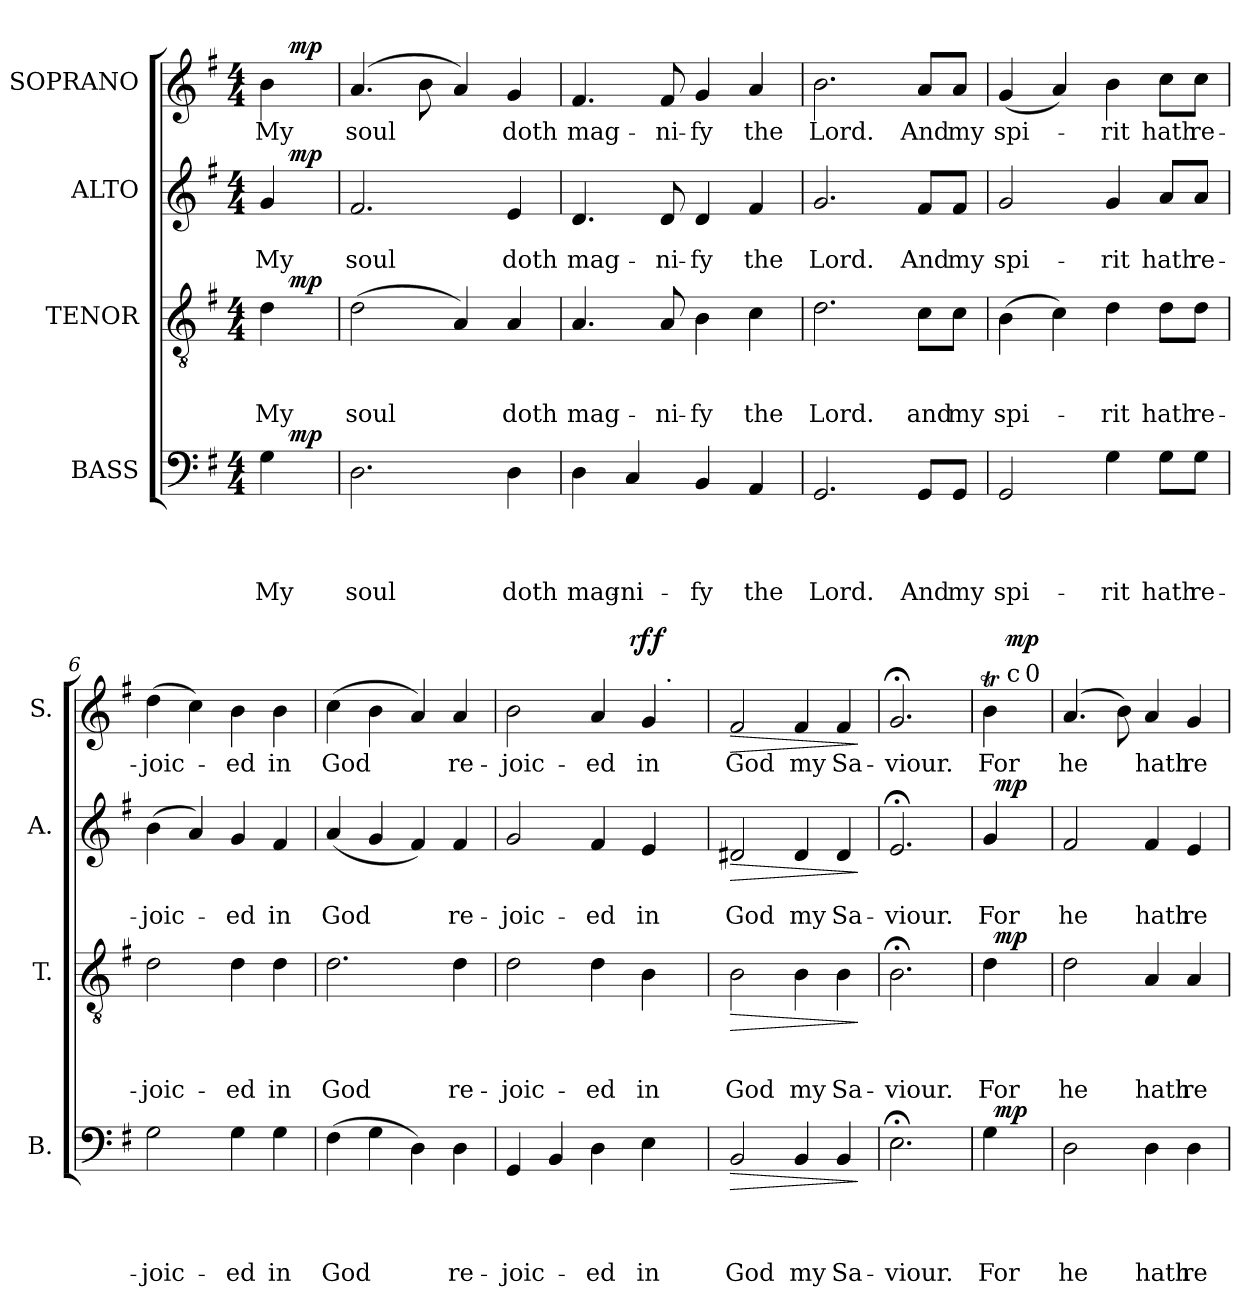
**kern	**text	**text	**text	**text	**dynam	**kern	**text	**text	**text	**dynam	**kern	**text	**text	**dynam	**kern	**text	**dynam
*part4	*part4	*part4	*part4	*part4	*part4	*part3	*part3	*part3	*part3	*part3	*part2	*part2	*part2	*part2	*part1	*part1	*part1
*staff4	*staff4	*staff4	*staff4	*staff4	*staff4	*staff3	*staff3	*staff3	*staff3	*staff3	*staff2	*staff2	*staff2	*staff2	*staff1	*staff1	*staff1
*I"BASS	*	*	*	*	*	*I"TENOR	*	*	*	*	*I"ALTO	*	*	*	*I"SOPRANO	*	*
*I'B.	*	*	*	*	*	*I'T.	*	*	*	*	*I'A.	*	*	*	*I'S.	*	*
*clefF4	*	*	*	*	*	*clefGv2	*	*	*	*	*clefG2	*	*	*	*clefG2	*	*
*k[f#]	*	*	*	*	*	*k[f#]	*	*	*	*	*k[f#]	*	*	*	*k[f#]	*	*
*G:	*	*	*	*	*	*G:	*	*	*	*	*G:	*	*	*	*G:	*	*
*M4/4	*	*	*	*	*	*M4/4	*	*	*	*	*M4/4	*	*	*	*M4/4	*	*
=1	=1	=1	=1	=1	=1	=1	=1	=1	=1	=1	=1	=1	=1	=1	=1	=1	=1
!	!	!	!	!	!	!	!	!	!	!	!	!	!	!	!LO:TX:a:t=Allegro (	!	!
!	!	!	!	!LO:LY:b	!	!	!	!	!LO:LY:b	!	!	!	!LO:LY:b	!	!	!LO:LY:b	!
*^	*	*	*	*	*	*^	*	*	*	*	*^	*	*	*	*^	*	*
4G\	16.ryy	.	.	.	My	.	4d\	16.ryy	.	.	My	.	4g/	16.ryy	.	My	.	4b\	16.ryy	My	.
!	!	!	!	!	!	!LO:DY:a	!	!	!	!	!	!LO:DY:a	!	!	!	!	!LO:DY:a	!	!	!	!LO:DY:a
.	8ryy	.	.	.	.	mp	.	8ryy	.	.	.	mp	.	8ryy	.	.	mp	.	8ryy	.	mp
.	32ryy	.	.	.	.	.	.	32ryy	.	.	.	.	.	32ryy	.	.	.	.	32ryy	.	.
*v	*v	*	*	*	*	*	*	*	*	*	*	*	*v	*v	*	*	*	*v	*v	*	*
*	*	*	*	*	*	*v	*v	*	*	*	*	*	*	*	*	*	*	*
=2	=2	=2	=2	=2	=2	=2	=2	=2	=2	=2	=2	=2	=2	=2	=2	=2	=2
*	*	*	*	*	*	*	*	*	*	*	*	*	*	*	*MM120	*	*
*^	*	*	*	*	*	*^	*	*	*	*	*^	*	*	*	*^	*	*
!	!	!	!	!	!LO:LY:b	!	!	!	!	!	!LO:LY:b	!	!	!	!	!LO:LY:b	!	!	!	!LO:LY:b	!
*v	*v	*	*	*	*	*	*	*	*	*	*	*	*v	*v	*	*	*	*v	*v	*	*
*	*	*	*	*	*	*v	*v	*	*	*	*	*	*	*	*	*	*	*
2.D\	.	.	.	soul	.	(>2d\	.	.	soul	.	2.f#/	.	soul	.	(4.a/	soul	.
.	.	.	.	.	.	.	.	.	.	.	.	.	.	.	8b\	.	.
.	.	.	.	.	.	4A/)	.	.	.	.	.	.	.	.	4a/)	.	.
!	!	!	!	!LO:LY:b	!	!	!	!	!LO:LY:b	!	!	!	!LO:LY:b	!	!	!LO:LY:b	!
4D\	.	.	.	doth	.	4A/	.	.	doth	.	4e/	.	doth	.	4g/	doth	.
=3	=3	=3	=3	=3	=3	=3	=3	=3	=3	=3	=3	=3	=3	=3	=3	=3	=3
!	!	!	!	!LO:LY:b	!	!	!	!	!LO:LY:b	!	!	!	!LO:LY:b	!	!	!LO:LY:b	!
4D\	.	.	.	mag-	.	4.A/	.	.	mag-	.	4.d/	.	mag-	.	4.f#/	mag-	.
!	!	!	!	!LO:LY:b	!	!	!	!	!	!	!	!	!	!	!	!	!
4C/	.	.	.	-ni-	.	.	.	.	.	.	.	.	.	.	.	.	.
!	!	!	!	!	!	!	!	!	!LO:LY:b	!	!	!	!LO:LY:b	!	!	!LO:LY:b	!
.	.	.	.	.	.	8A/	.	.	-ni-	.	8d/	.	-ni-	.	8f#/	-ni-	.
!	!	!	!	!LO:LY:b	!	!	!	!	!LO:LY:b	!	!	!	!LO:LY:b	!	!	!LO:LY:b	!
4BB/	.	.	.	-fy	.	4B\	.	.	-fy	.	4d/	.	-fy	.	4g/	-fy	.
!	!	!	!	!LO:LY:b	!	!	!	!	!LO:LY:b	!	!	!	!LO:LY:b	!	!	!LO:LY:b	!
4AA/	.	.	.	the	.	4c\	.	.	the	.	4f#/	.	the	.	4a/	the	.
=4	=4	=4	=4	=4	=4	=4	=4	=4	=4	=4	=4	=4	=4	=4	=4	=4	=4
!	!	!	!	!LO:LY:b	!	!	!	!	!LO:LY:b	!	!	!	!LO:LY:b	!	!	!LO:LY:b	!
2.GG/	.	.	.	Lord.	.	2.d\	.	.	Lord.	.	2.g/	.	Lord.	.	2.b\	Lord.	.
!	!	!	!	!LO:LY:b	!	!	!	!	!LO:LY:b	!	!	!	!LO:LY:b	!	!	!LO:LY:b	!
8GG/L	.	.	.	And	.	8c\L	.	.	and	.	8f#/L	.	And	.	8a/L	And	.
!	!	!	!	!LO:LY:b	!	!	!	!	!LO:LY:b	!	!	!	!LO:LY:b	!	!	!LO:LY:b	!
8GG/J	.	.	.	my	.	8c\J	.	.	my	.	8f#/J	.	my	.	8a/J	my	.
=5	=5	=5	=5	=5	=5	=5	=5	=5	=5	=5	=5	=5	=5	=5	=5	=5	=5
!	!	!	!	!LO:LY:b	!	!	!	!	!LO:LY:b	!	!	!	!LO:LY:b	!	!	!LO:LY:b	!
2GG/	.	.	.	spi-	.	(>4B\	.	.	spi-	.	2g/	.	spi-	.	(<4g/	spi-	.
.	.	.	.	.	.	4c\)	.	.	.	.	.	.	.	.	4a/)	.	.
!	!	!	!	!LO:LY:b	!	!	!	!	!LO:LY:b	!	!	!	!LO:LY:b	!	!	!LO:LY:b	!
4G\	.	.	.	-rit	.	4d\	.	.	-rit	.	4g/	.	-rit	.	4b\	-rit	.
!	!	!	!	!LO:LY:b	!	!	!	!	!LO:LY:b	!	!	!	!LO:LY:b	!	!	!LO:LY:b	!
8G\L	.	.	.	hath	.	8d\L	.	.	hath	.	8a/L	.	hath	.	8cc\L	hath	.
!	!	!	!	!LO:LY:b	!	!	!	!	!LO:LY:b	!	!	!	!LO:LY:b	!	!	!LO:LY:b	!
8G\J	.	.	.	re-	.	8d\J	.	.	re-	.	8a/J	.	re-	.	8cc\J	re-	.
!!LO:LB:g=z
=6	=6	=6	=6	=6	=6	=6	=6	=6	=6	=6	=6	=6	=6	=6	=6	=6	=6
!	!	!	!	!LO:LY:b	!	!	!	!	!LO:LY:b	!	!	!	!LO:LY:b	!	!	!LO:LY:b	!
2G\	.	.	.	-joic-	.	2d\	.	.	-joic-	.	(>4b\	.	-joic-	.	(>4dd\	-joic-	.
.	.	.	.	.	.	.	.	.	.	.	4a/)	.	.	.	4cc\)	.	.
!	!	!	!	!LO:LY:b	!	!	!	!	!LO:LY:b	!	!	!	!LO:LY:b	!	!	!LO:LY:b	!
4G\	.	.	.	-ed	.	4d\	.	.	-ed	.	4g/	.	-ed	.	4b\	-ed	.
!	!	!	!	!LO:LY:b	!	!	!	!	!LO:LY:b	!	!	!	!LO:LY:b	!	!	!LO:LY:b	!
4G\	.	.	.	in	.	4d\	.	.	in	.	4f#/	.	in	.	4b\	in	.
=7	=7	=7	=7	=7	=7	=7	=7	=7	=7	=7	=7	=7	=7	=7	=7	=7	=7
!	!	!	!	!LO:LY:b	!	!	!	!	!LO:LY:b	!	!	!	!LO:LY:b	!	!	!LO:LY:b	!
(>4F#\	.	.	.	God	.	2.d\	.	.	God	.	(<4a/	.	God	.	(>4cc\	God	.
4G\	.	.	.	.	.	.	.	.	.	.	4g/	.	.	.	4b\	.	.
4D\)	.	.	.	.	.	.	.	.	.	.	4f#/)	.	.	.	4a/)	.	.
!	!	!	!	!LO:LY:b	!	!	!	!	!LO:LY:b	!	!	!	!LO:LY:b	!	!	!LO:LY:b	!
4D\	.	.	.	re-	.	4d\	.	.	re-	.	4f#/	.	re-	.	4a/	re-	.
=8	=8	=8	=8	=8	=8	=8	=8	=8	=8	=8	=8	=8	=8	=8	=8	=8	=8
!	!	!	!	!LO:LY:b	!	!	!	!	!LO:LY:b	!	!	!	!LO:LY:b	!	!	!LO:LY:b	!
*	*	*	*	*	*	*	*	*	*	*	*	*	*	*	*^	*	*
*	*	*	*	*	*	*	*	*	*	*	*	*	*	*	*	*^	*	*
*	*	*	*	*	*	*	*	*	*	*	*	*	*	*	*	*	*^	*	*
4GG/	.	.	.	-joic-	.	2d\	.	.	-joic-	.	2g/	.	-joic-	.	2b\	2ryy	2ryy	2ryy	-joic-	.
4BB/	.	.	.	.	.	.	.	.	.	.	.	.	.	.	.	.	.	.	.	.
!	!	!	!	!LO:LY:b	!	!	!	!	!LO:LY:b	!	!	!	!LO:LY:b	!	!	!	!	!	!LO:LY:b	!
4D\	.	.	.	-ed	.	4d\	.	.	-ed	.	4f#/	.	-ed	.	4a/	8..ryy	4ryy	4ryy	-ed	.
!	!	!	!	!	!	!	!	!	!	!	!	!	!	!	!	!	!	!	!	!LO:DY:a
.	.	.	.	.	.	.	.	.	.	.	.	.	.	.	.	4ryy	.	.	.	rf
!	!	!	!	!LO:LY:b	!	!	!	!	!LO:LY:b	!	!	!	!LO:LY:b	!	!	!	!	!	!LO:LY:b	!
4E\	.	.	.	in	.	4B\	.	.	in	.	4e/	.	in	.	4g/	.	32ryy	16ryy	in	.
!	!	!	!	!	!	!	!	!	!	!	!	!	!	!	!	!	!	!	!	!LO:DY:a
.	.	.	.	.	.	.	.	.	.	.	.	.	.	.	.	.	8..ryy	.	.	f
!	!	!	!	!	!	!	!	!	!	!	!	!	!	!	!	!	!	!LO:TX:a:t=.	!	!
.	.	.	.	.	.	.	.	.	.	.	.	.	.	.	.	.	.	8.ryy	.	.
.	.	.	.	.	.	.	.	.	.	.	.	.	.	.	.	32ryy	.	.	.	.
=9	=9	=9	=9	=9	=9	=9	=9	=9	=9	=9	=9	=9	=9	=9	=9	=9	=9	=9	=9	=9
!	!	!	!	!LO:LY:b	!LO:HP:b	!	!	!	!LO:LY:b	!LO:HP:b	!	!	!LO:LY:b	!LO:HP:b	!	!	!	!	!LO:LY:b	!LO:HP:b
*	*	*	*	*	*	*	*	*	*	*	*	*	*	*	*v	*v	*v	*v	*	*
2BB/	.	.	.	God	>	2B\	.	.	God	>	2d#X/	.	God	>	2f#/	God	>
!	!	!	!	!LO:LY:b	!	!	!	!	!LO:LY:b	!	!	!	!LO:LY:b	!	!	!LO:LY:b	!
4BB/	.	.	.	my	.	4B\	.	.	my	.	4d#/	.	my	.	4f#/	my	.
!	!	!	!	!LO:LY:b	!	!	!	!	!LO:LY:b	!	!	!	!LO:LY:b	!	!	!LO:LY:b	!
4BB/	.	.	.	Sa-	.	4B\	.	.	Sa-	.	4d#/	.	Sa-	.	4f#/	Sa-	.
.	.	.	.	.	]	.	.	.	.	]	.	.	.	]	.	.	]
=10	=10	=10	=10	=10	=10	=10	=10	=10	=10	=10	=10	=10	=10	=10	=10	=10	=10
!	!	!	!	!LO:LY:b	!	!	!	!	!LO:LY:b	!	!	!	!LO:LY:b	!	!	!LO:LY:b	!
2.E;<\	.	.	.	-viour.	.	2.B;<\	.	.	-viour.	.	2.e;/	.	-viour.	.	2.g;/	-viour.	.
!!LO:LB:g=z
=11	=11	=11	=11	=11	=11	=11	=11	=11	=11	=11	=11	=11	=11	=11	=11	=11	=11
!	!	!	!	!LO:LY:b	!	!	!	!	!LO:LY:b	!	!	!	!LO:LY:b	!	!	!LO:LY:b	!
*^	*	*	*	*	*	*^	*	*	*	*	*^	*	*	*	*^	*	*
*	*	*	*	*	*	*	*	*	*	*	*	*	*	*	*	*	*	*	*^	*	*
*	*	*	*	*	*	*	*	*	*	*	*	*	*	*	*	*	*	*	*	*^	*	*
4G\	32ryy	.	.	.	For	.	4d\	32ryy	.	.	For	.	4g/	32ryy	.	For	.	4bt\	32ryy	16ryy	8ryy	For	.
!	!	!	!	!	!	!LO:DY:a	!	!	!	!	!	!LO:DY:a	!	!	!	!	!LO:DY:a	!	!	!	!	!	!LO:DY:a
!	!	!	!	!	!	!	!	!	!	!	!	!	!	!	!	!	!	!	!	!	!	!	!LO:DY:n=1:a
.	8..ryy	.	.	.	.	mp	.	8..ryy	.	.	.	mp	.	8..ryy	.	.	mp	.	8..ryy	.	.	.	f mp
!	!	!	!	!	!	!	!	!	!	!	!	!	!	!	!	!	!	!	!	!LO:TX:a:t=c	!	!	!
!	!	!	!	!	!	!	!	!	!	!	!	!	!	!	!	!	!	!	!	!	!	!	!LO:DY:n=2:a
.	.	.	.	.	.	.	.	.	.	.	.	.	.	.	.	.	.	.	.	8.ryy	.	.	mp
!	!	!	!	!	!	!	!	!	!	!	!	!	!	!	!	!	!	!	!	!	!LO:TX:a:t=0	!	!
.	.	.	.	.	.	.	.	.	.	.	.	.	.	.	.	.	.	.	.	.	8ryy	.	.
=12	=12	=12	=12	=12	=12	=12	=12	=12	=12	=12	=12	=12	=12	=12	=12	=12	=12	=12	=12	=12	=12	=12	=12
!	!	!	!	!	!LO:LY:b	!	!	!	!	!	!LO:LY:b	!	!	!	!	!LO:LY:b	!	!	!	!	!	!LO:LY:b	!
*v	*v	*	*	*	*	*	*	*	*	*	*	*	*v	*v	*	*	*	*v	*v	*v	*v	*	*
*	*	*	*	*	*	*v	*v	*	*	*	*	*	*	*	*	*	*	*
2D\	.	.	.	he	.	2d\	.	.	he	.	2f#/	.	he	.	(4.a/	he	.
.	.	.	.	.	.	.	.	.	.	.	.	.	.	.	8b\)	.	.
!	!	!	!	!LO:LY:b	!	!	!	!	!LO:LY:b	!	!	!	!LO:LY:b	!	!	!LO:LY:b	!
4D\	.	.	.	hath	.	4A/	.	.	hath	.	4f#/	.	hath	.	4a/	hath	.
!	!	!	!	!LO:LY:b	!	!	!	!	!LO:LY:b	!	!	!	!LO:LY:b	!	!	!LO:LY:b	!
4D\	.	.	.	re-	.	4A/	.	.	re-	.	4e/	.	re-	.	4g/	re-	.
=	=	=	=	=	=	=	=	=	=	=	=	=	=	=	=	=	=
*-	*-	*-	*-	*-	*-	*-	*-	*-	*-	*-	*-	*-	*-	*-	*-	*-	*-
